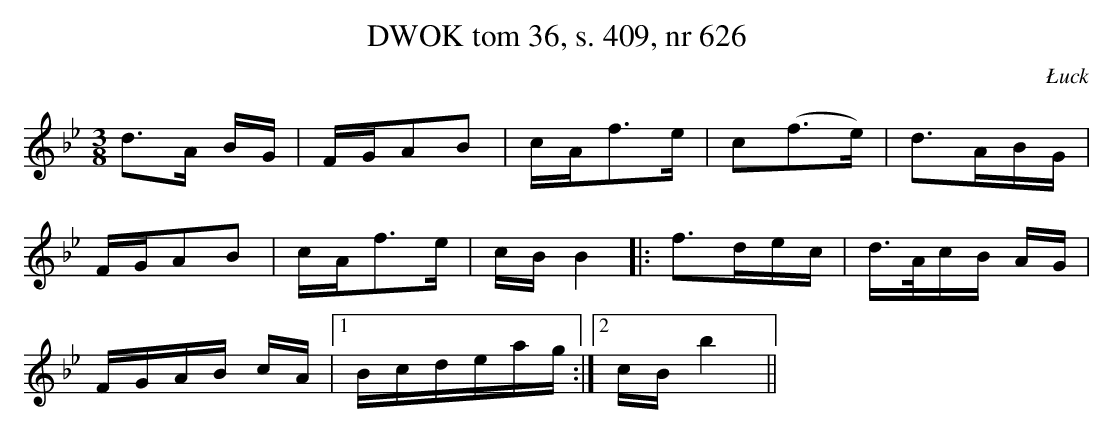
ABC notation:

X:1
T:DWOK tom 36, s. 409, nr 626
O:Łuck
L:1/16
M:3/8
K:Bb
d3A BG|FGA2B2|cAf3e|c2(f3e)|d3ABG|
FGA2B2|cAf3e|cBB4|:f3dec|d3/A/cB AG|
FGAB cA|[1 Bcdeag:|[2cBb4||
